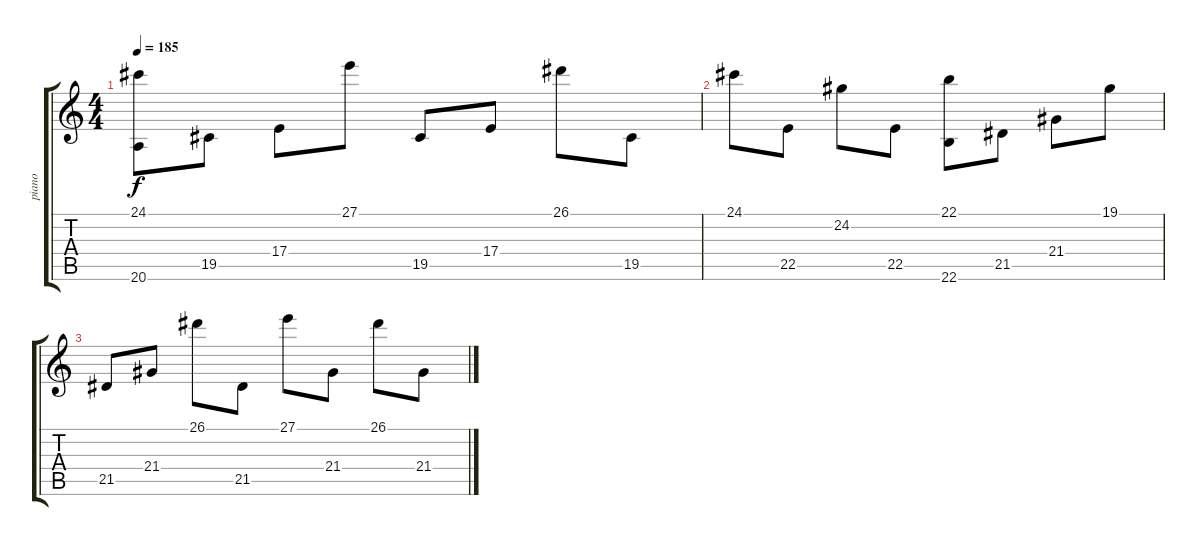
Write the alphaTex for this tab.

\track ("piano" "piano") {instrument acousticgrandpiano}
\staff {score tabs}
\tuning (Db4 Ab3 E3 B2 Gb2 Db2) {hide}
\ts (4 4)
\tempo 185
\clef g2
\ks c
(24.1 20.6).8{dy f} 19.5.8 17.4.8 27.1.8 19.5.8 17.4.8 26.1.8 19.5.8 |
24.1.8 22.5.8 24.2.8 22.5.8 (22.1 22.6).8 21.5.8 21.4.8 19.1.8 |
21.5.8 21.4.8 26.1.8 21.5.8 27.1.8 21.4.8 26.1.8 21.4.8
